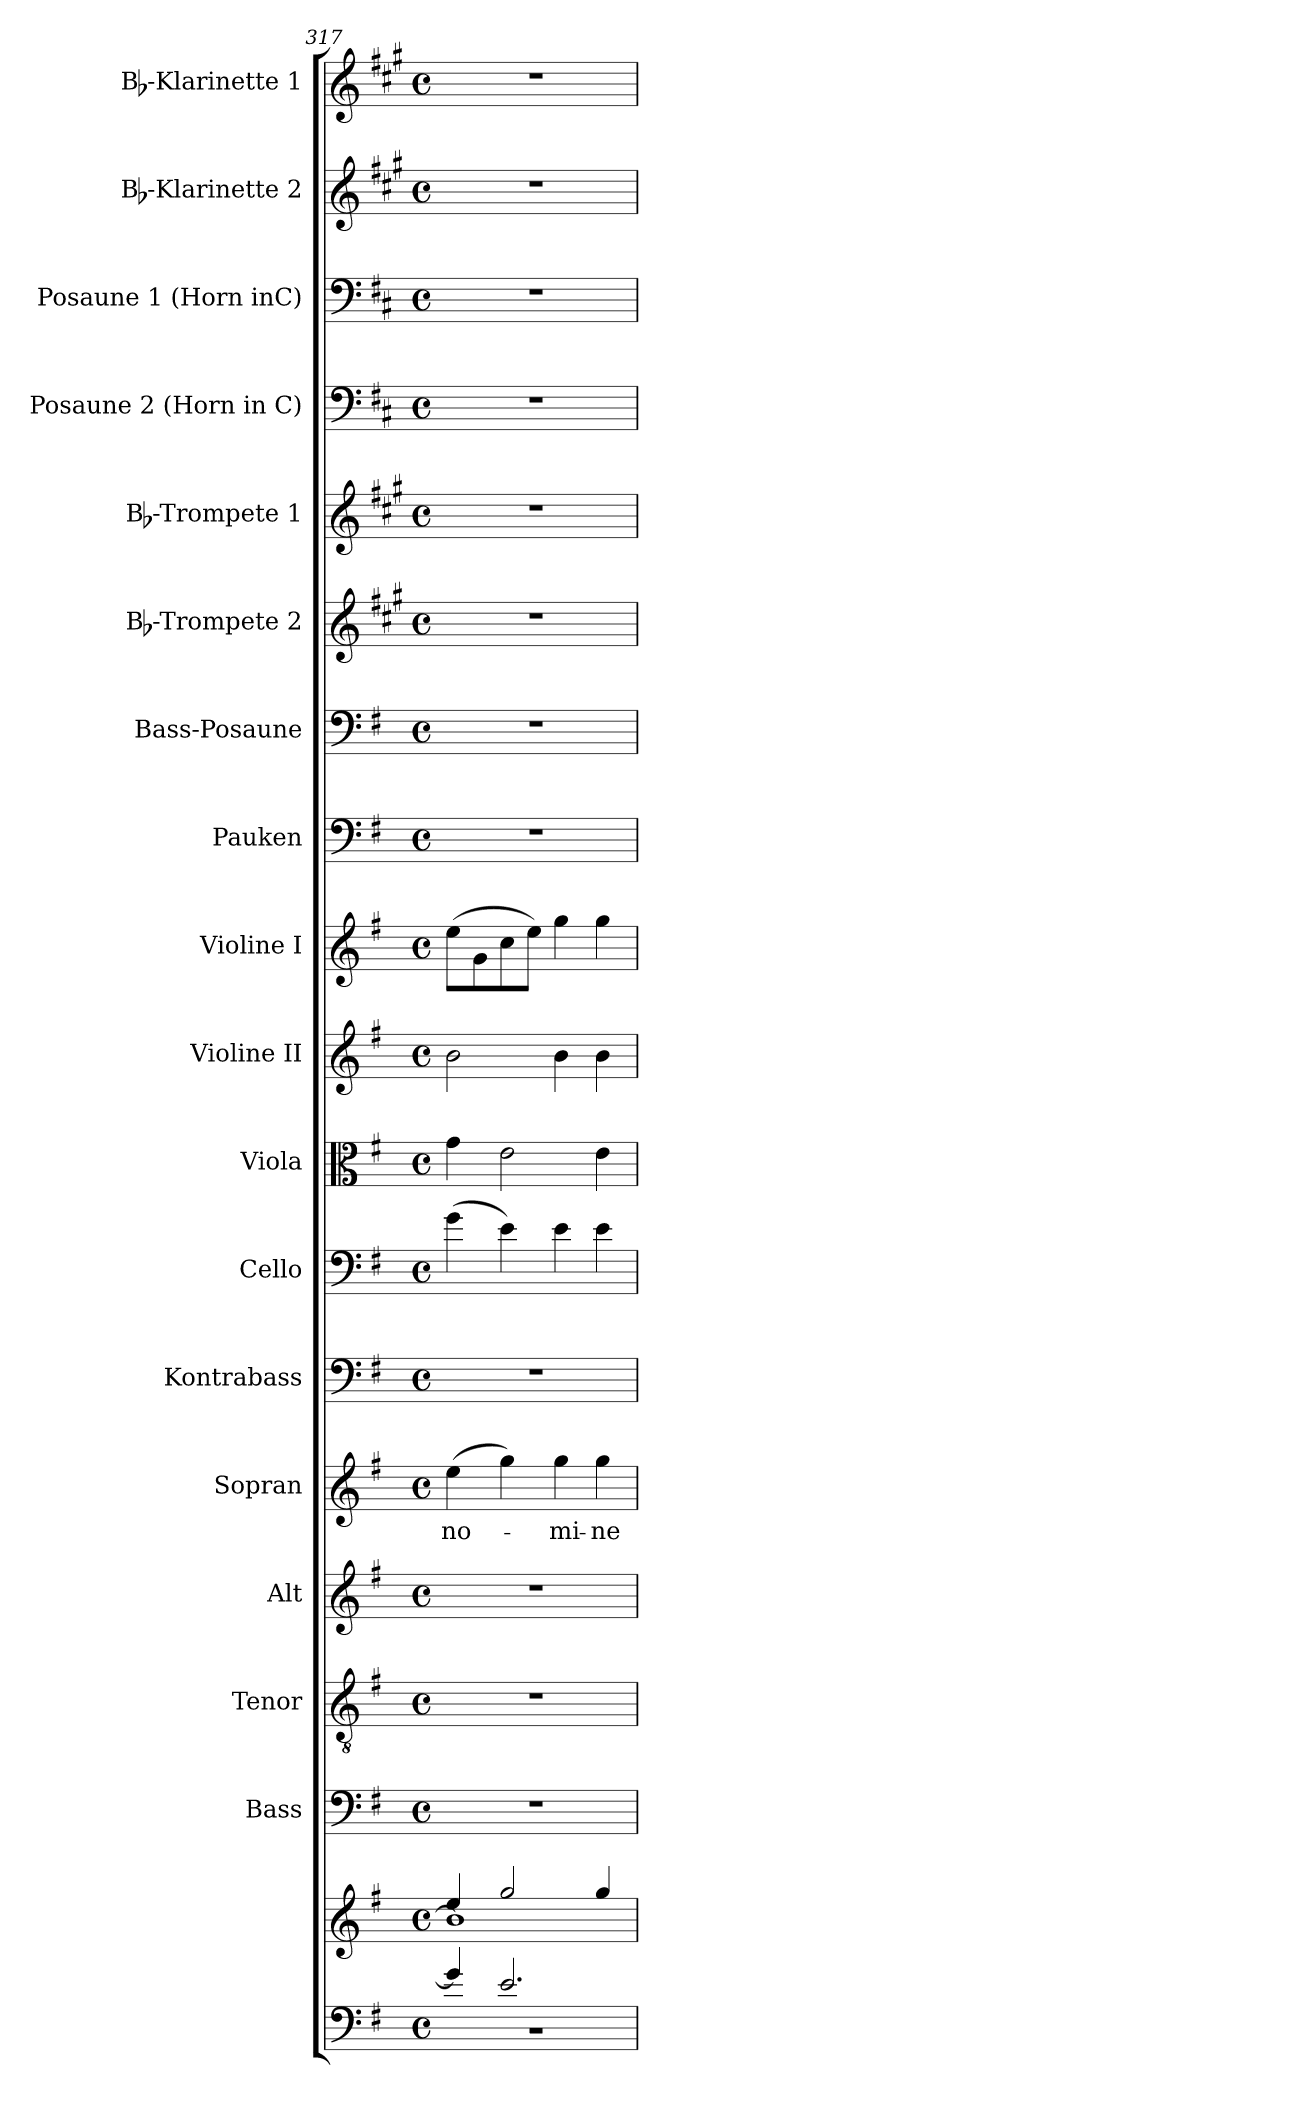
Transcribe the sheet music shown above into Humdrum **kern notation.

**kern	**kern	**kern	**kern	**kern	**kern	**text	**kern	**kern	**kern	**kern	**kern	**kern	**kern	**kern	**kern	**kern	**kern	**kern	**kern
*part18	*part18	*part17	*part16	*part15	*part14	*part14	*part13	*part12	*part11	*part10	*part9	*part8	*part7	*part6	*part5	*part4	*part3	*part2	*part1
*staff19	*staff18	*staff17	*staff16	*staff15	*staff14	*staff14	*staff13	*staff12	*staff11	*staff10	*staff9	*staff8	*staff7	*staff6	*staff5	*staff4	*staff3	*staff2	*staff1
*	*	*I"Bass	*I"Tenor	*I"Alt	*I"Sopran	*	*I"Kontrabass	*I"Cello	*I"Viola	*I"Violine II	*I"Violine I	*I"Pauken	*I"Bass-Posaune	*I"Bb-Trompete 2	*I"Bb-Trompete 1	*I"Posaune 2 (Horn in C)	*I"Posaune 1 (Horn inC)	*I"Bb-Klarinette 2	*I"Bb-Klarinette 1
*	*	*I'B.	*I'T.	*I'A.	*I'S.	*	*I'Kb.	*	*I'Vla.	*I'Vl. II	*I'Vl. I	*I'Pk.	*I'B-Pos.	*I'Bb Trp. 2	*I'Bb Trp. 1	*I'Pos. 2	*I'Pos. 1	*I'Bb Kl. 2	*I'Bb Kl. 1
*clefF4	*clefG2	*clefF4	*clefGv2	*clefG2	*clefG2	*	*clefF4	*clefF4	*clefC3	*clefG2	*clefG2	*clefF4	*clefF4	*clefG2	*clefG2	*clefF4	*clefF4	*clefG2	*clefG2
*	*	*	*	*	*	*	*ITrd7c12	*	*	*	*	*	*	*ITrd1c2	*ITrd1c2	*ITrd4c7	*ITrd4c7	*ITrd1c2	*ITrd1c2
*k[f#]	*k[f#]	*k[f#]	*k[f#]	*k[f#]	*k[f#]	*	*k[f#]	*k[f#]	*k[f#]	*k[f#]	*k[f#]	*k[f#]	*k[f#]	*k[f#]	*k[f#]	*k[f#]	*k[f#]	*k[f#]	*k[f#]
*G:	*G:	*G:	*G:	*G:	*G:	*	*G:	*G:	*G:	*G:	*G:	*G:	*G:	*G:	*G:	*G:	*G:	*G:	*G:
*M4/4	*M4/4	*M4/4	*M4/4	*M4/4	*M4/4	*	*M4/4	*M4/4	*M4/4	*M4/4	*M4/4	*M4/4	*M4/4	*M4/4	*M4/4	*M4/4	*M4/4	*M4/4	*M4/4
*met(c)	*met(c)	*met(c)	*met(c)	*met(c)	*met(c)	*	*met(c)	*met(c)	*met(c)	*met(c)	*met(c)	*met(c)	*met(c)	*met(c)	*met(c)	*met(c)	*met(c)	*met(c)	*met(c)
=317	=317	=317	=317	=317	=317	=317	=317	=317	=317	=317	=317	=317	=317	=317	=317	=317	=317	=317	=317
*^	*^	*	*	*	*	*	*	*	*	*	*	*	*	*	*	*	*	*	*
!	!	!	!	!	!	!	!	!LO:LY:b	!	!	!	!	!	!	!	!	!	!	!	!	!
4g/]	1r	4ee/	1b]	1r	1r	1r	(>4ee\	no-	1r	(>4g\	4g\	2b\	(>8ee\L	1r	1r	1r	1r	1r	1r	1r	1r
.	.	.	.	.	.	.	.	.	.	.	.	.	8g\	.	.	.	.	.	.	.	.
2.e/	.	2gg/	.	.	.	.	4gg\)	.	.	4e\)	2e\	.	8cc\	.	.	.	.	.	.	.	.
.	.	.	.	.	.	.	.	.	.	.	.	.	8ee\J)	.	.	.	.	.	.	.	.
!	!	!	!	!	!	!	!	!LO:LY:b	!	!	!	!	!	!	!	!	!	!	!	!	!
.	.	.	.	.	.	.	4gg\	-mi-	.	4e\	.	4b\	4gg\	.	.	.	.	.	.	.	.
!	!	!	!	!	!	!	!	!LO:LY:b	!	!	!	!	!	!	!	!	!	!	!	!	!
.	.	4gg/	.	.	.	.	4gg\	-ne	.	4e\	4e\	4b\	4gg\	.	.	.	.	.	.	.	.
*v	*v	*	*	*	*	*	*	*	*	*	*	*	*	*	*	*	*	*	*	*	*
*	*v	*v	*	*	*	*	*	*	*	*	*	*	*	*	*	*	*	*	*	*
=	=	=	=	=	=	=	=	=	=	=	=	=	=	=	=	=	=	=	=
*-	*-	*-	*-	*-	*-	*-	*-	*-	*-	*-	*-	*-	*-	*-	*-	*-	*-	*-	*-
